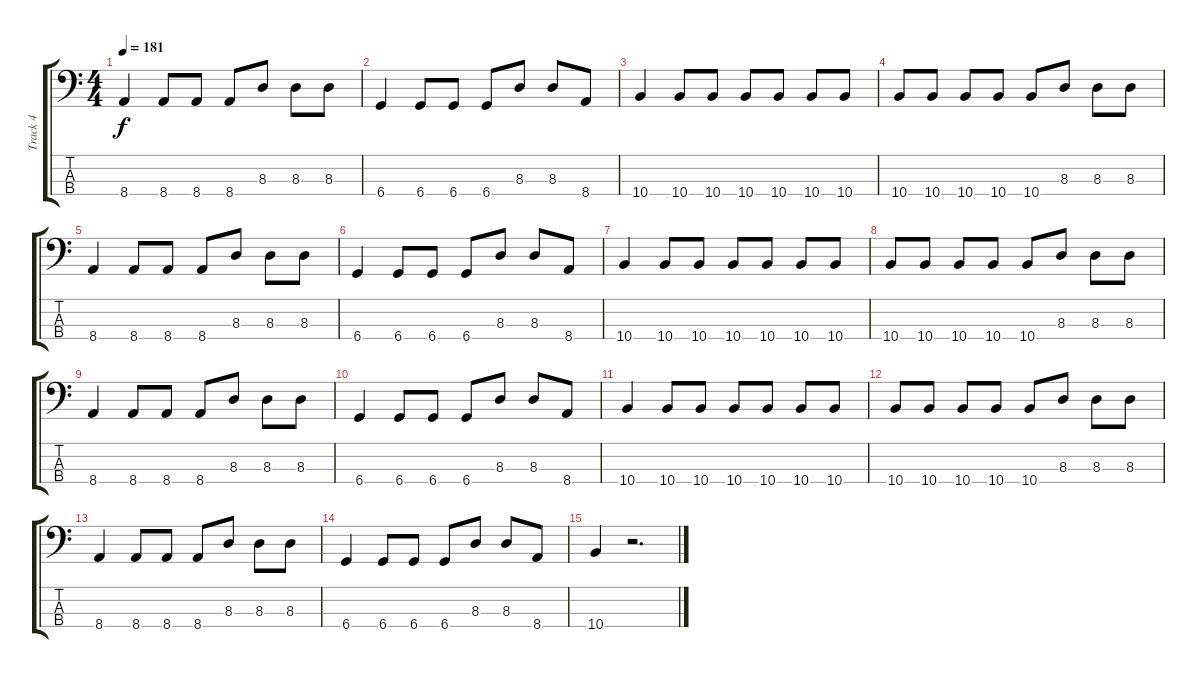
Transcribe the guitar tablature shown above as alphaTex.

\track ("Track 4" "Track 4") {instrument electricbassfinger}
\staff {score tabs}
\tuning (E2 B1 Gb1 Db1) {hide}
\ts (4 4)
\tempo 181
\clef f4
\ks c
8.4.4{dy f} 8.4.8 8.4.8 8.4.8 8.3.8 8.3.8 8.3.8 |
6.4.4 6.4.8 6.4.8 6.4.8 8.3.8 8.3.8 8.4.8 |
10.4.4 10.4.8 10.4.8 10.4.8 10.4.8 10.4.8 10.4.8 |
10.4.8 10.4.8 10.4.8 10.4.8 10.4.8 8.3.8 8.3.8 8.3.8 |
8.4.4 8.4.8 8.4.8 8.4.8 8.3.8 8.3.8 8.3.8 |
6.4.4 6.4.8 6.4.8 6.4.8 8.3.8 8.3.8 8.4.8 |
10.4.4 10.4.8 10.4.8 10.4.8 10.4.8 10.4.8 10.4.8 |
10.4.8 10.4.8 10.4.8 10.4.8 10.4.8 8.3.8 8.3.8 8.3.8 |
8.4.4 8.4.8 8.4.8 8.4.8 8.3.8 8.3.8 8.3.8 |
6.4.4 6.4.8 6.4.8 6.4.8 8.3.8 8.3.8 8.4.8 |
10.4.4 10.4.8 10.4.8 10.4.8 10.4.8 10.4.8 10.4.8 |
10.4.8 10.4.8 10.4.8 10.4.8 10.4.8 8.3.8 8.3.8 8.3.8 |
8.4.4 8.4.8 8.4.8 8.4.8 8.3.8 8.3.8 8.3.8 |
6.4.4 6.4.8 6.4.8 6.4.8 8.3.8 8.3.8 8.4.8 |
10.4.4 r.2{d}
